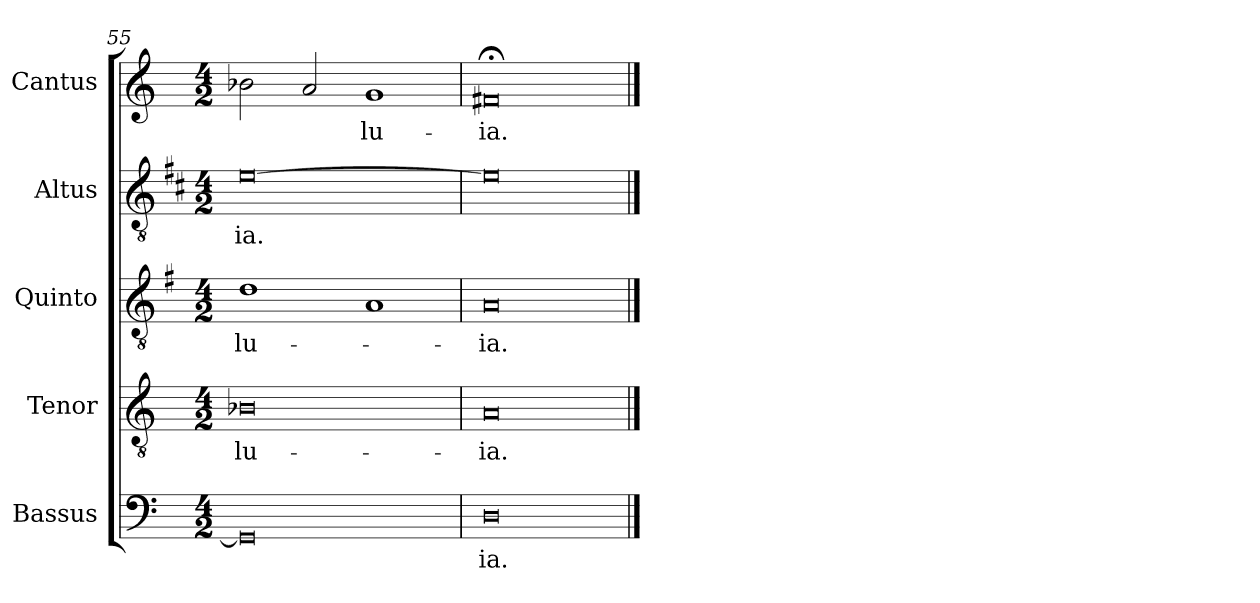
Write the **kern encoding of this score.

**kern	**text	**kern	**text	**kern	**text	**kern	**text	**kern	**text
*part5	*part5	*part4	*part4	*part3	*part3	*part2	*part2	*part1	*part1
*staff5	*staff5	*staff4	*staff4	*staff3	*staff3	*staff2	*staff2	*staff1	*staff1
*I"Bassus	*	*I"Tenor	*	*I"Quinto	*	*I"Altus	*	*I"Cantus	*
*I'B	*	*I'T	*	*	*	*I'A	*	*I'C	*
*clefF4	*	*clefGv2	*	*clefGv2	*	*clefGv2	*	*clefG2	*
*	*	*	*	*ITrd4c7	*	*ITrd1c2	*	*	*
*k[]	*	*k[]	*	*k[]	*	*k[]	*	*k[]	*
*C:	*	*C:	*	*C:	*	*C:	*	*C:	*
*M4/2	*	*M4/2	*	*M4/2	*	*M4/2	*	*M4/2	*
=55	=55	=55	=55	=55	=55	=55	=55	=55	=55
!	!	!	!LO:LY:b	!	!LO:LY:b	!	!LO:LY:b	!	!
0GG]	.	0B-X	-lu-	1G	-lu-	[0d	-ia.	2b-X\	.
.	.	.	.	.	.	.	.	2a/	.
!	!	!	!	!	!	!	!	!	!LO:LY:b
.	.	.	.	1D	.	.	.	1g	-lu-
=56	=56	=56	=56	=56	=56	=56	=56	=56	=56
!	!LO:LY:b	!	!LO:LY:b	!	!LO:LY:b	!	!	!	!LO:LY:b
0D	-ia.	0A	-ia.	0D	-ia.	0d]	.	0f#X;<	-ia.
==	==	==	==	==	==	==	==	==	==
*-	*-	*-	*-	*-	*-	*-	*-	*-	*-
